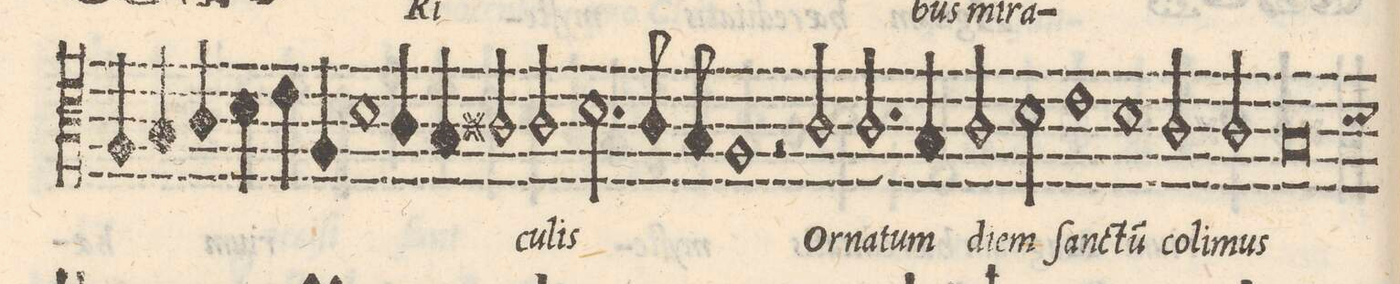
**kern	**text
*I"ALTO	*
*clefC3	*
*k[]	*
*met(C|)	*
*M2/1	*
=5-	=5-
4A/	.
4B/	.
4c/	.
4d\	.
4e\	.
4A/	.
1d\	.
=6-	=6-
4c/	.
4B/	.
2c#X/	.
2c#/	-cu-
=7-	=7-
2.d\	-lis
8cny/	.
8B/	.
1A	.
=8-	=8-
2r	.
2c/	Or-
2.c/	-na-
4B/	-tum
=9-	=9-
2c/	di-
2d\	-em
1e	ſan-
=10-	=10-
1d	-ctu(m)
2c/	co-
2c/	-li-
=11-	=11-
*custos:d	*
0B	-mus
*-	*-
